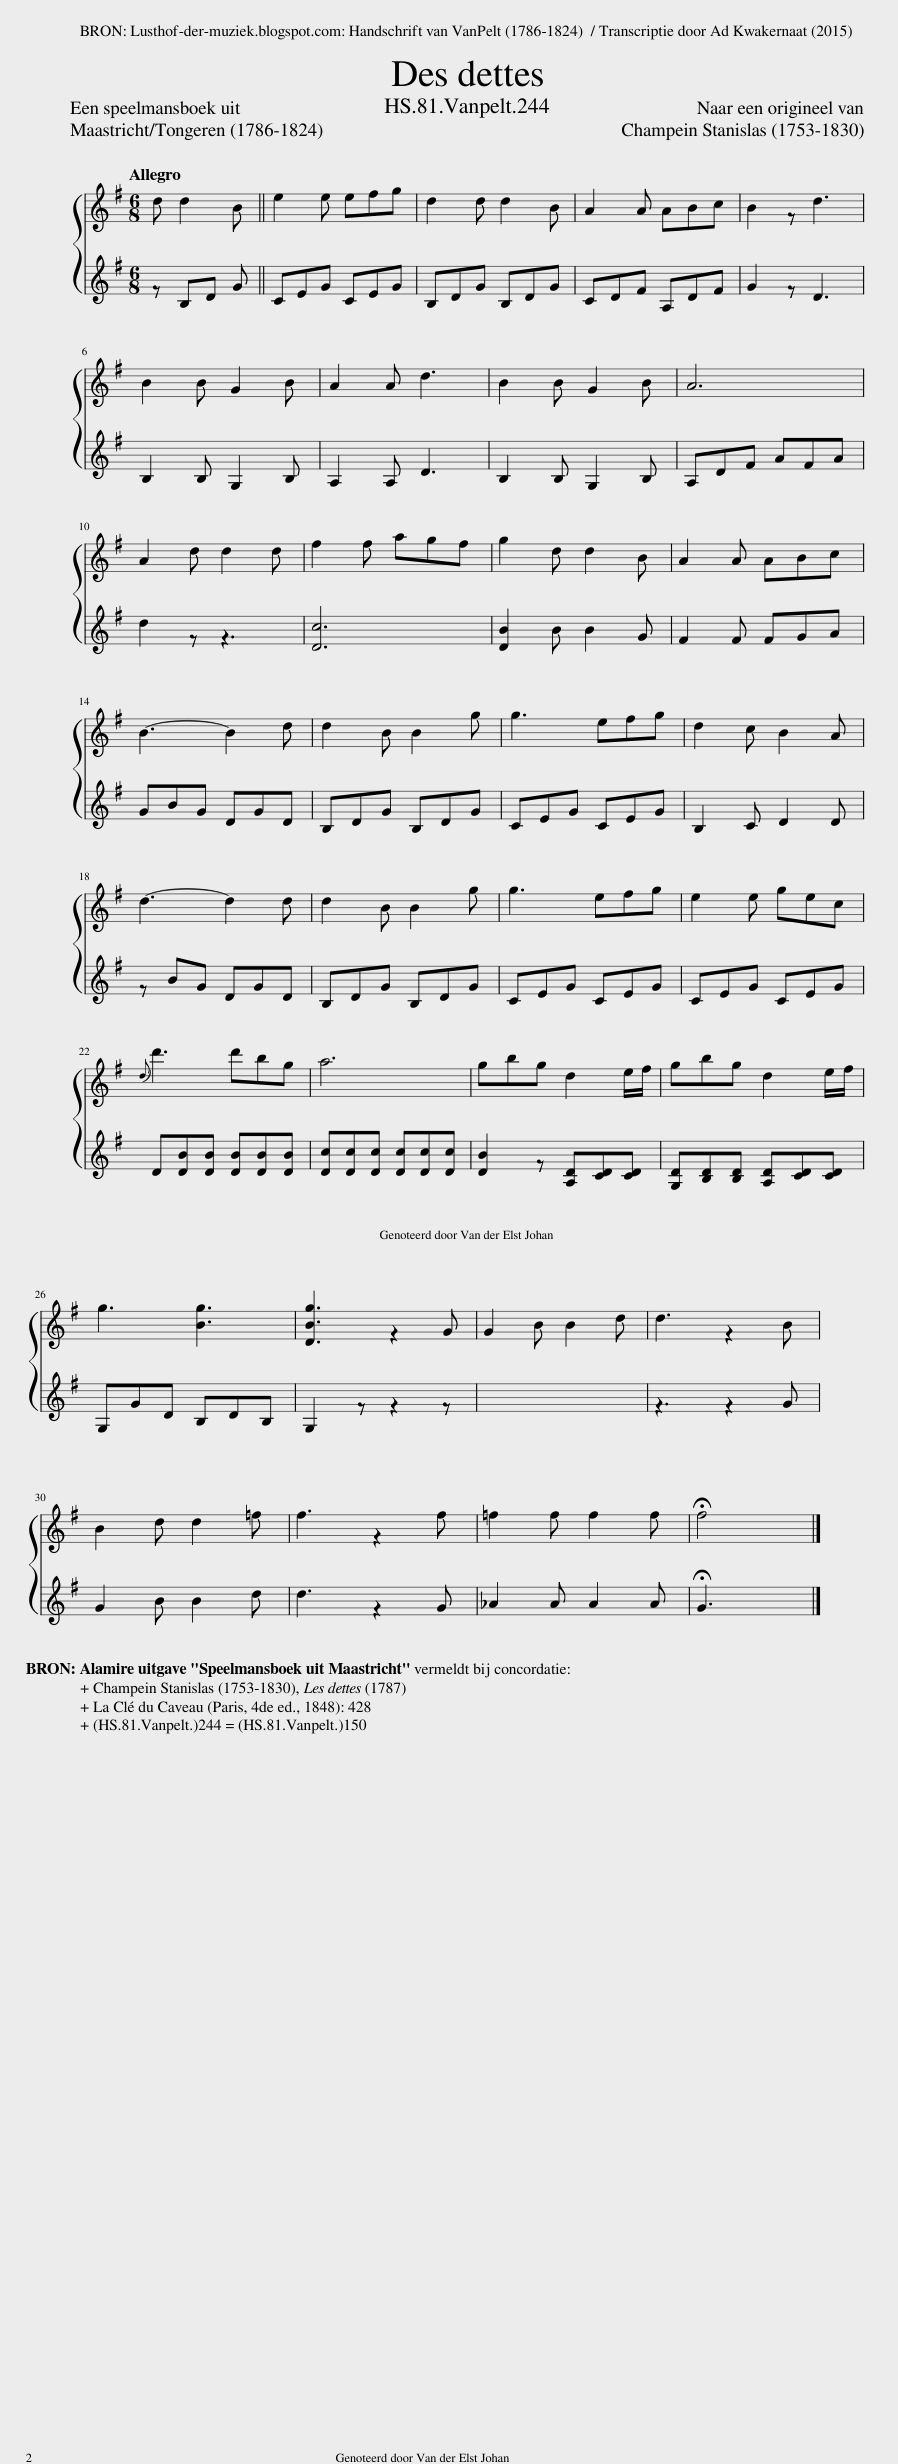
X:1
%%score { 1 2 }
L:1/8
Q:1/4=144
M:6/8
I:linebreak $
K:G
V:1 treble
V:2 treble
V:1
 d d2 B || e2 e efg | d2 d d2 B | A2 A ABc | B2 z d3 |$ %5
 B2 B G2 B | A2 A d3 | B2 B G2 B | A6 |$ A2 d d2 d | %10
 f2 f agf | g2 d d2 B | A2 A ABc |$ B3- B2 d | d2 B B2 g | %15
 g3 efg | d2 c B2 A |$ d3- d2 d | d2 B B2 g | g3 efg | %20
 e2 e gec |${d} d'3 d'bg | a6 | gbg d2 e/f/ | gbg d2 e/f/ |$ %25
 g3 [Bg]3 | [DBg]3 z2 G | G2 B B2 d | d3 z2 B |$ B2 d d2 =f | %30
 f3 z2 f | =f2 f f2 f | !fermata!f4 |] %33
V:2
 z B,D G || CEG CEG | B,DG B,DG | CDF A,DF | G2 z D3 |$ %5
 B,2 B, G,2 B, | A,2 A, D3 | B,2 B, G,2 B, | A,DF AFA |$ d2 z z3 | %10
 [Dc]6 | [DB]2 B B2 G | F2 F FGA |$ GBG DGD | B,DG B,DG | %15
 CEG CEG | B,2 C D2 D |$ z BG DGD | B,DG B,DG | CEG CEG | %20
 CEG CEG |$ D[DB][DB] [DB][DB][DB] | [Dc][Dc][Dc] [Dc][Dc][Dc] | [DB]2 z [A,D][CD][CD] | [G,D][B,D][B,D] [A,D][CD][CD] |$ %25
 G,GD B,DB, | G,2 z z2 z | x6 | z3 z2 G |$ G2 B B2 d | %30
 d3 z2 G | _A2 A A2 A | !fermata!G3 x |] %33
